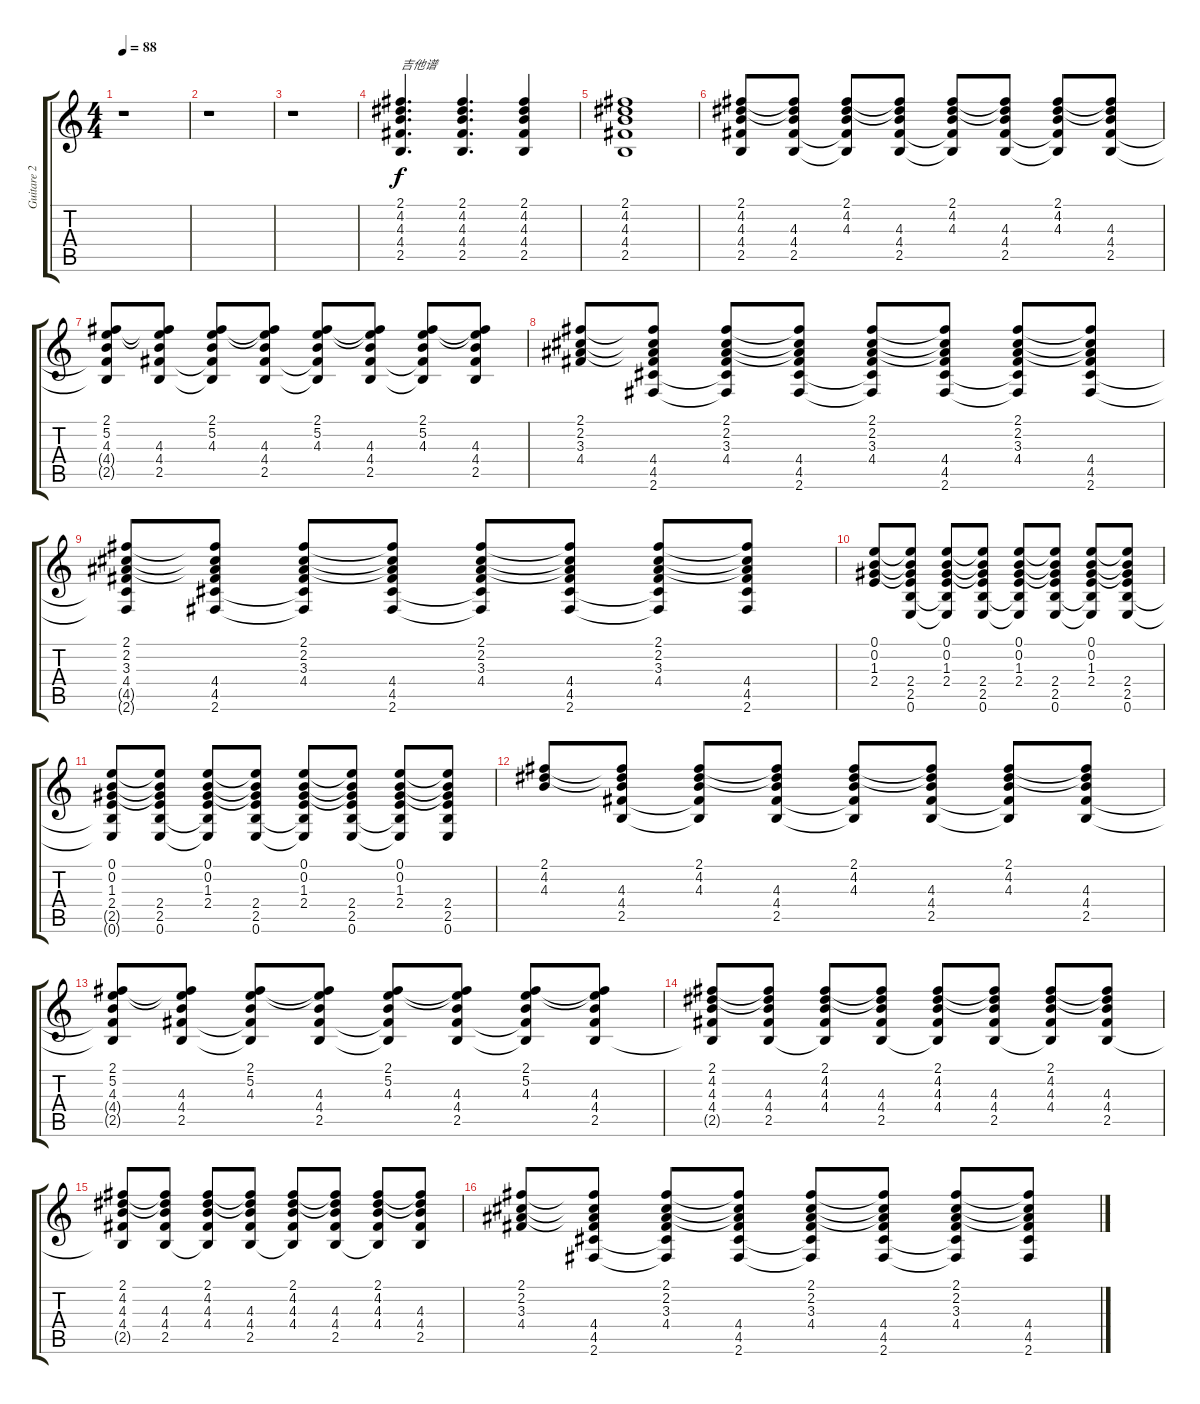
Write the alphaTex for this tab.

\track ("Guitare 2" "Guitare 2") {instrument electricguitarclean}
\staff {score tabs}
\tuning (E4 B3 G3 D3 A2 E2) {hide}
\ts (4 4)
\tempo 88
\clef g2
\ks c
r.1{dy f instrument electricguitarclean} |
r.1 |
r.1 |
(2.1 4.2 4.3 4.4 2.5).4{d txt "吉他谱"} (2.1 4.2 4.3 4.4 2.5).4{d} (2.1 4.2 4.3 4.4 2.5).4 |
(2.1 4.2 4.3 4.4 2.5).1 |
(2.1 4.2 4.3 4.4 2.5).8 (2.1{t} 4.2{t} 4.3 4.4 2.5).8 (2.1 4.2 4.3 4.4{t} 2.5{t}).8 (2.1{t} 4.2{t} 4.3 4.4 2.5).8 (2.1 4.2 4.3 4.4{t} 2.5{t}).8 (2.1{t} 4.2{t} 4.3 4.4 2.5).8 (2.1 4.2 4.3 4.4{t} 2.5{t}).8 (2.1{t} 4.2{t} 4.3 4.4 2.5).8 |
(2.1 5.2 4.3 4.4{t} 2.5{t}).8 (2.1{t} 5.2{t} 4.3 4.4 2.5).8 (2.1 5.2 4.3 4.4{t} 2.5{t}).8 (2.1{t} 5.2{t} 4.3 4.4 2.5).8 (2.1 5.2 4.3 4.4{t} 2.5{t}).8 (2.1{t} 5.2{t} 4.3 4.4 2.5).8 (2.1 5.2 4.3 4.4{t} 2.5{t}).8 (2.1{t} 5.2{t} 4.3 4.4 2.5).8 |
(2.1 2.2 3.3 4.4).8 (2.1{t} 2.2{t} 3.3{t} 4.4 4.5 2.6).8 (2.1 2.2 3.3 4.4 4.5{t} 2.6{t}).8 (2.1{t} 2.2{t} 3.3{t} 4.4 4.5 2.6).8 (2.1 2.2 3.3 4.4 4.5{t} 2.6{t}).8 (2.1{t} 2.2{t} 3.3{t} 4.4 4.5 2.6).8 (2.1 2.2 3.3 4.4 4.5{t} 2.6{t}).8 (2.1{t} 2.2{t} 3.3{t} 4.4 4.5 2.6).8 |
(2.1 2.2 3.3 4.4 4.5{t} 2.6{t}).8 (2.1{t} 2.2{t} 3.3{t} 4.4 4.5 2.6).8 (2.1 2.2 3.3 4.4 4.5{t} 2.6{t}).8 (2.1{t} 2.2{t} 3.3{t} 4.4 4.5 2.6).8 (2.1 2.2 3.3 4.4 4.5{t} 2.6{t}).8 (2.1{t} 2.2{t} 3.3{t} 4.4 4.5 2.6).8 (2.1 2.2 3.3 4.4 4.5{t} 2.6{t}).8 (2.1{t} 2.2{t} 3.3{t} 4.4 4.5 2.6).8 |
(0.1 0.2 1.3 2.4).8 (0.1{t} 0.2{t} 1.3{t} 2.4 2.5 0.6).8 (0.1 0.2 1.3 2.4 2.5{t} 0.6{t}).8 (0.1{t} 0.2{t} 1.3{t} 2.4 2.5 0.6).8 (0.1 0.2 1.3 2.4 2.5{t} 0.6{t}).8 (0.1{t} 0.2{t} 1.3{t} 2.4 2.5 0.6).8 (0.1 0.2 1.3 2.4 2.5{t} 0.6{t}).8 (0.1{t} 0.2{t} 1.3{t} 2.4 2.5 0.6).8 |
(0.1 0.2 1.3 2.4 2.5{t} 0.6{t}).8 (0.1{t} 0.2{t} 1.3{t} 2.4 2.5 0.6).8 (0.1 0.2 1.3 2.4 2.5{t} 0.6{t}).8 (0.1{t} 0.2{t} 1.3{t} 2.4 2.5 0.6).8 (0.1 0.2 1.3 2.4 2.5{t} 0.6{t}).8 (0.1{t} 0.2{t} 1.3{t} 2.4 2.5 0.6).8 (0.1 0.2 1.3 2.4 2.5{t} 0.6{t}).8 (0.1{t} 0.2{t} 1.3{t} 2.4 2.5 0.6).8 |
(2.1 4.2 4.3).8 (2.1{t} 4.2{t} 4.3 4.4 2.5).8 (2.1 4.2 4.3 4.4{t} 2.5{t}).8 (2.1{t} 4.2{t} 4.3 4.4 2.5).8 (2.1 4.2 4.3 4.4{t} 2.5{t}).8 (2.1{t} 4.2{t} 4.3 4.4 2.5).8 (2.1 4.2 4.3 4.4{t} 2.5{t}).8 (2.1{t} 4.2{t} 4.3 4.4 2.5).8 |
(2.1 5.2 4.3 4.4{t} 2.5{t}).8 (2.1{t} 5.2{t} 4.3 4.4 2.5).8 (2.1 5.2 4.3 4.4{t} 2.5{t}).8 (2.1{t} 5.2{t} 4.3 4.4 2.5).8 (2.1 5.2 4.3 4.4{t} 2.5{t}).8 (2.1{t} 5.2{t} 4.3 4.4 2.5).8 (2.1 5.2 4.3 4.4{t} 2.5{t}).8 (2.1{t} 5.2{t} 4.3 4.4 2.5).8 |
(2.1 4.2 4.3 4.4 2.5{t}).8 (2.1{t} 4.2{t} 4.3 4.4 2.5).8 (2.1 4.2 4.3 4.4 2.5{t}).8 (2.1{t} 4.2{t} 4.3 4.4 2.5).8 (2.1 4.2 4.3 4.4 2.5{t}).8 (2.1{t} 4.2{t} 4.3 4.4 2.5).8 (2.1 4.2 4.3 4.4 2.5{t}).8 (2.1{t} 4.2{t} 4.3 4.4 2.5).8 |
(2.1 4.2 4.3 4.4 2.5{t}).8 (2.1{t} 4.2{t} 4.3 4.4 2.5).8 (2.1 4.2 4.3 4.4 2.5{t}).8 (2.1{t} 4.2{t} 4.3 4.4 2.5).8 (2.1 4.2 4.3 4.4 2.5{t}).8 (2.1{t} 4.2{t} 4.3 4.4 2.5).8 (2.1 4.2 4.3 4.4 2.5{t}).8 (2.1{t} 4.2{t} 4.3 4.4 2.5).8 |
(2.1 2.2 3.3 4.4).8 (2.1{t} 2.2{t} 3.3{t} 4.4 4.5 2.6).8 (2.1 2.2 3.3 4.4 4.5{t} 2.6{t}).8 (2.1{t} 2.2{t} 3.3{t} 4.4 4.5 2.6).8 (2.1 2.2 3.3 4.4 4.5{t} 2.6{t}).8 (2.1{t} 2.2{t} 3.3{t} 4.4 4.5 2.6).8 (2.1 2.2 3.3 4.4 4.5{t} 2.6{t}).8 (2.1{t} 2.2{t} 3.3{t} 4.4 4.5 2.6).8
